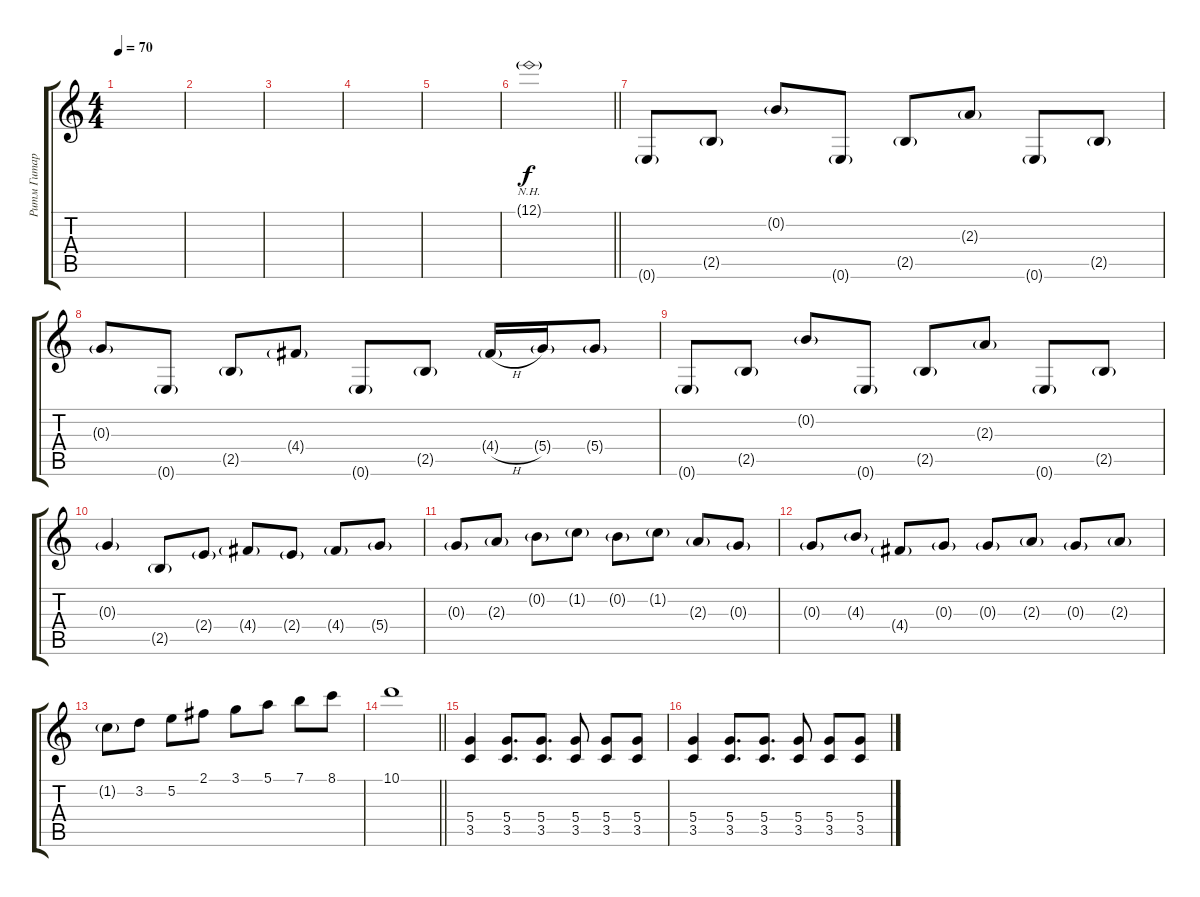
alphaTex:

\track ("Ритм Гитара" "Ритм Гитар") {instrument electricguitarclean}
\staff {score tabs}
\tuning (E4 B3 G3 D3 A2 E2) {hide}
\ts (4 4)
\tempo 70
\clef g2
\ks c
|
|
|
|
|
\barLineRight lightlight
12.1{nh g}.1 |
\section ("" "")
0.6{g}.8 2.5{g}.8 0.2{g}.8 0.6{g}.8 2.5{g}.8 2.3{g}.8 0.6{g}.8 2.5{g}.8 |
0.3{g}.8 0.6{g}.8 2.5{g}.8 4.4{g}.8 0.6{g}.8 2.5{g}.8 4.4{h g}.16 5.4{g}.16 5.4{g}.8 |
0.6{g}.8 2.5{g}.8 0.2{g}.8 0.6{g}.8 2.5{g}.8 2.3{g}.8 0.6{g}.8 2.5{g}.8 |
0.3{g}.4 2.5{g}.8 2.4{g}.8 4.4{g}.8 2.4{g}.8 4.4{g}.8 5.4{g}.8 |
0.3{g}.8 2.3{g}.8 0.2{g}.8 1.2{g}.8 0.2{g}.8 1.2{g}.8 2.3{g}.8 0.3{g}.8 |
0.3{g}.8 4.3{g}.8 4.4{g}.8 0.3{g}.8 0.3{g}.8 2.3{g}.8 0.3{g}.8 2.3{g}.8 |
1.2{g}.8 3.2.8{dy f} 5.2.8 2.1.8 3.1.8 5.1.8 7.1.8 8.1.8 |
\barLineRight lightlight
10.1.1 |
\section ("" "")
(5.4 3.5).4{instrument distortionguitar} (5.4 3.5).8{d} (5.4 3.5).8{d} (5.4 3.5).8 (5.4 3.5).8 (5.4 3.5).8 |
(5.4 3.5).4 (5.4 3.5).8{d} (5.4 3.5).8{d} (5.4 3.5).8 (5.4 3.5).8 (5.4 3.5).8
